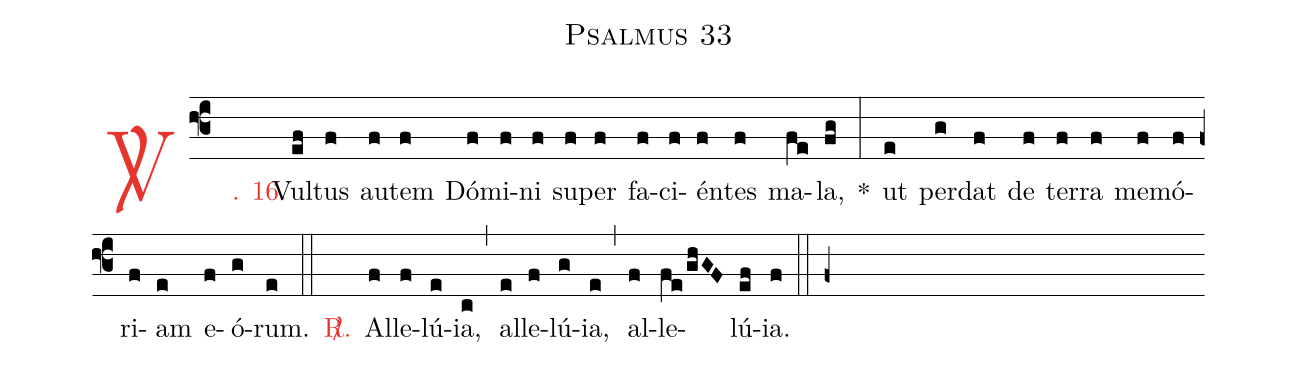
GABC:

name: Psalmus 33;
%%
(f3)

<c><sp>V/</sp>. 16.</c>() Vul(ef)tus(f) au(f)tem(f) Dó(f)mi(f)ni(f) su(f)per(f) fa(f)ci(f)én(f)tes(f) ma(fe)la,(fg) *(:) ut(e) per(g)dat(f) de(f) ter(f)ra(f) me(f)mó(f)ri(f)am(e) e(f)ó(g)rum.(e)

(::)

<nlba><c><sp>R/</sp>.</c>() Al</nlba>(f)le(f)lú(e)ia,(c) (,) al(e)le(f)lú(g)ia,(e) (,) al(f)le(fe/ghGF)lú(ef)ia.(f)

(::)

(f+)
